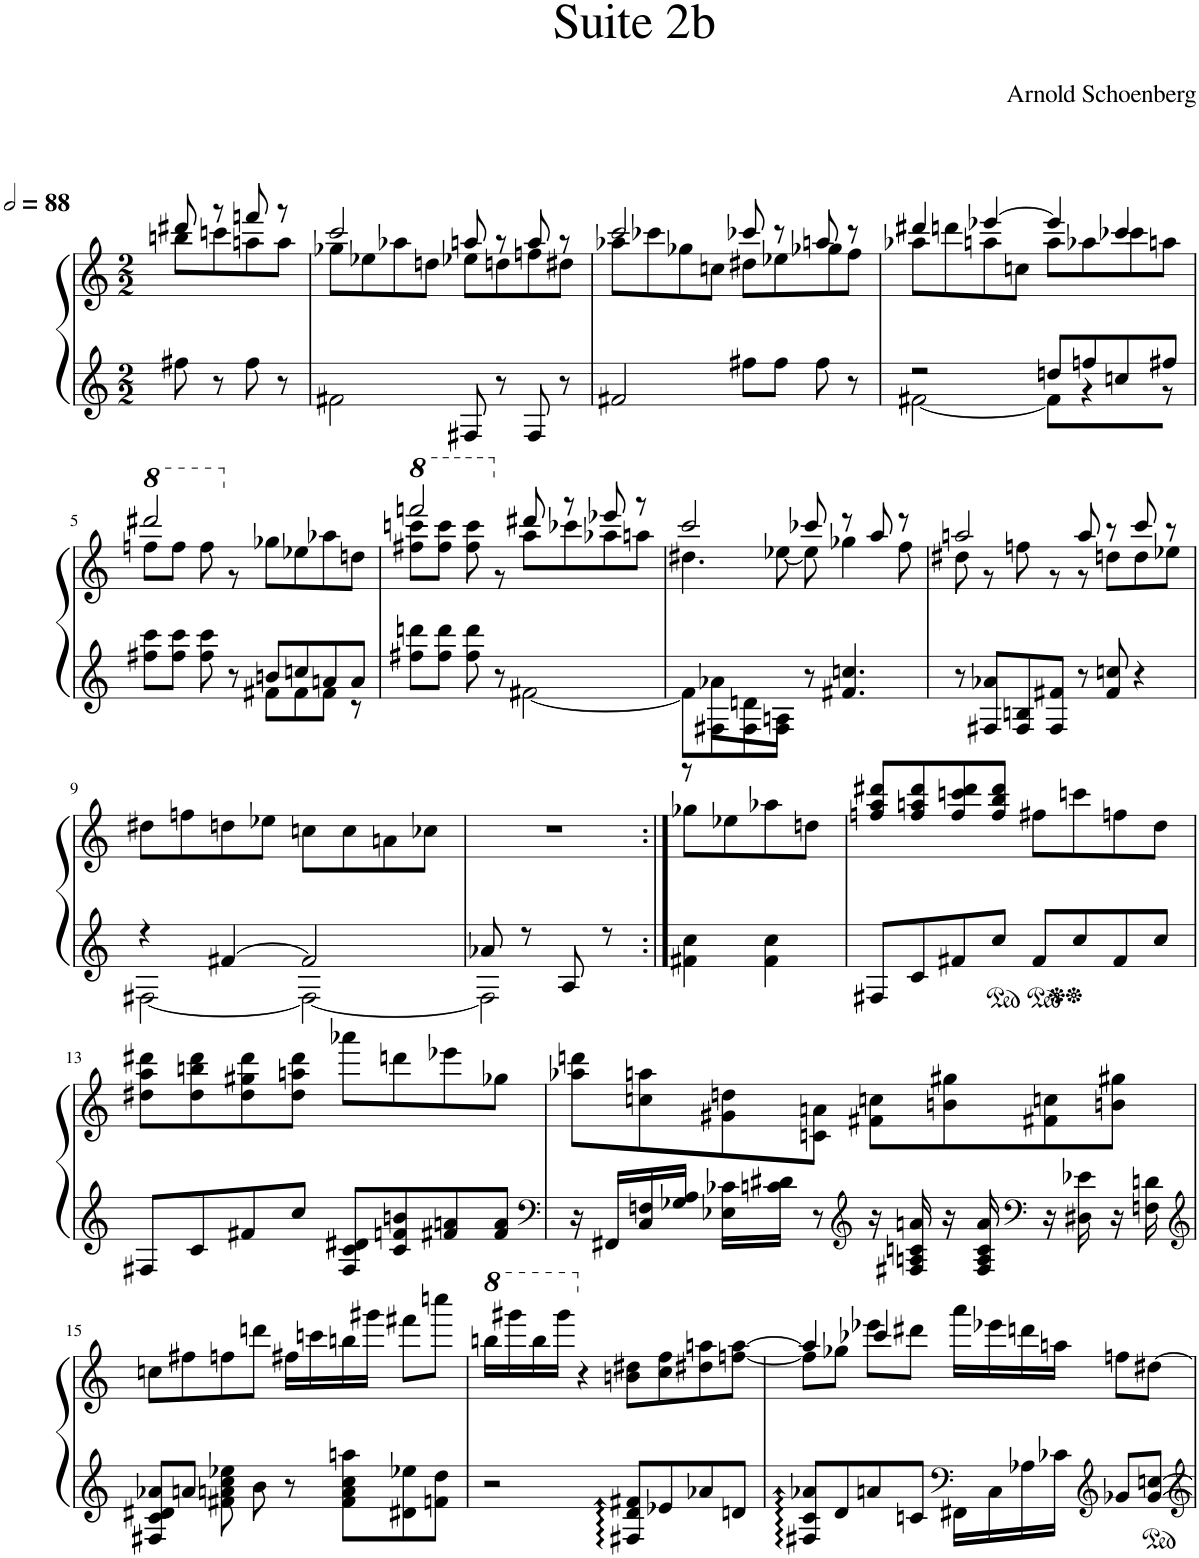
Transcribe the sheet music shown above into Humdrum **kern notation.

**kern	**kern
*part1	*part1
*staff2	*staff1
*I"Piano	*
*I'Pno.	*
*clefG2	*clefG2
*k[]	*k[]
*M2/2	*M2/2
*MM176	*MM176
=1	=1
*	*^
8ff#X\	8ddd#X/	8bbn\L
8r	8r	8cccn\
8ff#\	8fffn/	8aan\
8r	8r	8aa\J
=2	=2	=2
2f#X\	2ccc/	8gg-X\L
.	.	8ee-X\
.	.	8aa-X\
.	.	8ddn\J
8F#X/	8aan/	8ee-X\L
8r	8r	8ddn\
8F#/	8aa/	8ffn\
8r	8r	8dd#X\J
=3	=3	=3
2f#X/	2ccc/	8aa-X\L
.	.	8ccc-X\
.	.	8gg-X\
.	.	8ccn\J
8ff#X\L	8ccc-X/	8dd#X\L
8ff#\J	8r	8ee-X\
8ff#\	8aan/	8gg-X\
8r	8r	8ff\J
=4	=4	=4
*^	*	*
2r	[2f#X\	4ddd#X/	8aa-X\L
.	.	.	8dddn\
.	.	[4eee-X/	8aan\
.	.	.	8ccn\J
8ddn/L	8f#\]	4eee-/]	8aa\L
8ffn/	4r	.	8aa-X\
8ccn/	.	4ccc/	8ccc-X\
8ff#X/J	8r	.	8aan\J
!!LO:LB:g=z	!!
=5	=5	=5	=5
*	*	*8va	*
8ff#X\ 8ccc\L	2ryy	2dddd#X/	8fffn\L
8ff#\ 8ccc\J	.	.	8fff\J
8ff#\ 8ccc\	.	.	8fff\
*	*	*X8va	*
8r	.	.	8r
8bn/L	8f#X\L	2ryy	8gg-X\L
8ccn/	8f#\	.	8ee-X\
8an/	8f#\J	.	8aa-X\
8a/J	8r	.	8ddn\J
*v	*v	*	*
=6	=6	=6
*	*8va	*
8ff#X\ 8dddn\L	2ffffn/	8fff#X\ 8ccccn\L
8ff#\ 8ddd\J	.	8fff#\ 8cccc\J
8ff#\ 8ddd\	.	8fff#\ 8cccc\
*	*X8va	*
8r	.	8r
[2f#X\	8ddd#X/	8aa\L
.	8r	8ccc-X\
.	8eee-X/	8aa-X\
.	8r	8aan\J
=7	=7	=7
*^	*	*
8f#\L]	8r	2ccc/	4.dd#X\
8F#X\	8a-X\L	.	.
8F#\	8dn\	.	.
8F#\J	8An\J	.	[8ee-X\
8r	2ryy	8ccc-X/	8ee-\]
4.f#X/ 4.ccn/	.	8r	4gg-X\
.	.	8aa/	.
.	.	8r	8ff\
*v	*v	*	*
=8	=8	=8
8r	2aan/	8dd#X\
8F#X/ 8a-X/L	.	8r
8F#/ 8Bn/	.	8ffn\
8F#/ 8f#X/J	.	8r
8r	8aa/	8r
8f#/ 8ccn/	8r	8ddn\L
4r	8ccc/	8dd\
.	8r	8ee-X\J
*	*v	*v
!!LO:LB:g=z
=9	=9
*^	*
4r	[2F#X\	8dd#X\L
.	.	8ffn\
[4f#X/	.	8ddn\
.	.	8ee-X\J
2f#/]	2F#\_	8ccn\L
.	.	8cc\
.	.	8an\
.	.	8cc-X\J
=10	=10	=10
8a-X/	2F#\]	1r
8r	.	.
8A/	.	.
8r	.	.
2ryy	2ryy	.
*v	*v	*
=11:|!	=11:|!
4f#X\ 4cc\	8gg-X\L
.	8ee-X\
4f#\ 4cc\	8aa-X\
.	8ddn\J
=12	=12
8F#X/L	8ffn/ 8aa/ 8ddd#X/L
8c/	8ff/ 8aan/ 8ddd#/
8f#X/	8ff/ 8cccn/ 8ddd#/
8cc/J	8ff/ 8bb/ 8ddd#/J
8f#/L	8ff#X\L
8cc/	8cccn\
8f#/	8ffn\
8cc/J	8dd\J
!!LO:LB:g=z
=13	=13
8F#X/L	8dd#X\ 8aa\ 8ddd#X\L
8c/	8dd#\ 8bbn\ 8ddd#\
8f#X/	8dd#\ 8gg#X\ 8ddd#\
8cc/J	8dd#\ 8aan\ 8ddd#\J
8F#/ 8c/ 8d#X/L	8aaa-X\L
8c/ 8fn/ 8bn/	8dddn\
8f#X/ 8an/	8eee-X\
8f#/ 8a/J	8gg-X\J
=14	=14
*clefF4	*
16r	8aa-X\ 8dddn\L
16FF#X/LL	.
16C/ 16Fn/	8ccn\ 8aan\
16G-X/ 16A/JJ	.
16E-X\ 16c-X\LL	8g#X\ 8ddn\
16cn\ 16d#X\JJ	.
8r	8cn\ 8an\J
*clefG2	*
16r	8f#X\ 8ccn\L
16F#X/ 16An/ 16cn/ 16an/	.
16r	8bn\ 8gg#X\
16F#/ 16A/ 16c/ 16a/	.
*clefF4	*
16r	8f#X\ 8ccn\
16D#X\ 16e-X\	.
16r	8bn\ 8gg#X\J
16Fn\ 16dn\	.
!!LO:LB:g=z
=15	=15
*clefG2	*
8F#X/ 8c/ 8d#X/ 8a-X/L	8ccn\L
8an/J	8ff#X\
8f#X\ 8an\ 8cc\ 8ee-X\	8ffn\
8b\	8dddn\J
8r	16ff#X\LL
.	16cccn\
8f#\ 8a\ 8cc\ 8aan\L	16bbn\
.	16ggg#X\JJ
8d#X\ 8ee-X\	8fff#X\L
8fn\ 8dd\J	8ccccn\J
=16	=16
*	*8va
2r	16bbbn\LL
.	16gggg#X\
.	16bbb\
.	16gggg#\JJ
*	*X8va
.	4r
8F#X/ 8d/ 8f#X/L	8bn\ 8dd#X\L
8e-X/	8cc\ 8ff\
8a-X/	8dd#X\ 8aan\
8dn/J	[8ffn\ [8aa\J
=17	=17
*	*^
8F#X/ 8c/ 8a-X/L	4aa/]	8ff\L]
8d/	.	8gg-X\J
8an/	4ccc-X/	8eee-X\L
8cn/J	.	8ddd#X\J
*clefF4	*	*
16FF#X\LL	16aaa\LL	2ryy
16C\	16eee-X\	.
16A-X\	16dddn\	.
16c-X\JJ	16aan\JJ	.
*clefG2	*	*
8g-X/L	8ffn\L	.
[8g-/ [8ccn/J	[8dd#X\J	.
*	*v	*v
=	=
*-	*-
